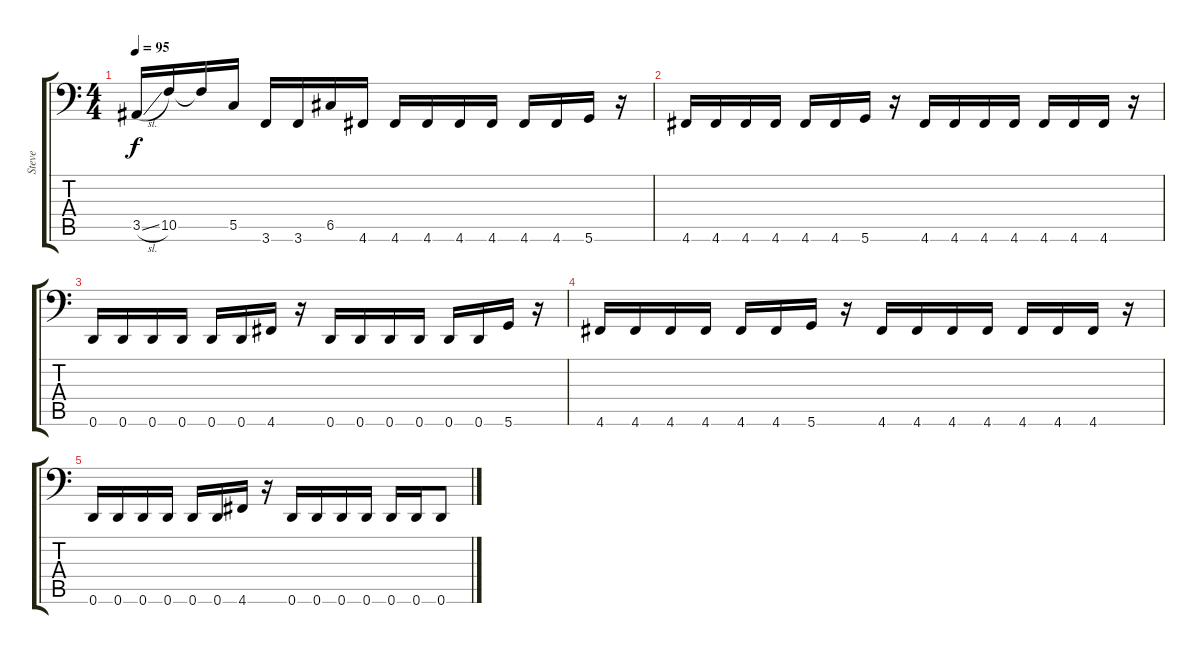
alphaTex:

\track ("Steve" "Steve") {instrument electricbassfinger}
\staff {score tabs}
\tuning (D3 A2 F2 C2 G1 D1) {hide}
\ts (4 4)
\tempo 95
\clef f4
\ks c
3.5{sl}.16{dy f} 10.5.16 10.5{t}.16 5.5.16 3.6.16 3.6.16 6.5.16 4.6.16 4.6.16 4.6.16 4.6.16 4.6.16 4.6.16 4.6.16 5.6.16 r.16 |
4.6.16 4.6.16 4.6.16 4.6.16 4.6.16 4.6.16 5.6.16 r.16 4.6.16 4.6.16 4.6.16 4.6.16 4.6.16 4.6.16 4.6.16 r.16 |
0.6.16 0.6.16 0.6.16 0.6.16 0.6.16 0.6.16 4.6.16 r.16 0.6.16 0.6.16 0.6.16 0.6.16 0.6.16 0.6.16 5.6.16 r.16 |
4.6.16 4.6.16 4.6.16 4.6.16 4.6.16 4.6.16 5.6.16 r.16 4.6.16 4.6.16 4.6.16 4.6.16 4.6.16 4.6.16 4.6.16 r.16 |
0.6.16 0.6.16 0.6.16 0.6.16 0.6.16 0.6.16 4.6.16 r.16 0.6.16 0.6.16 0.6.16 0.6.16 0.6.16 0.6.16 0.6.8
